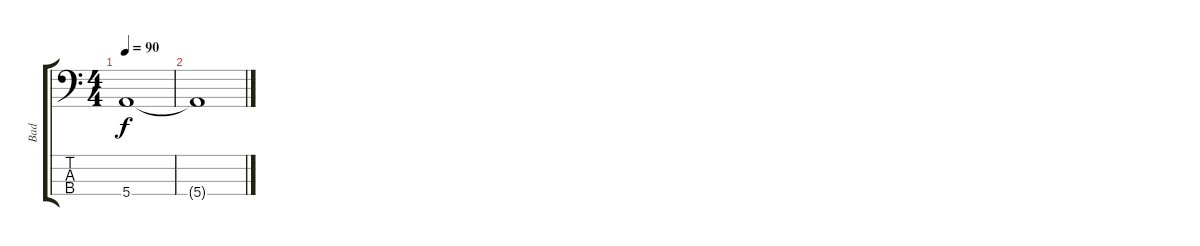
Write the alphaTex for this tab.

\track ("Bad" "Bad") {instrument electricbassfinger}
\staff {score tabs}
\tuning (G2 D2 A1 E1) {hide}
\ts (4 4)
\tempo 90
\clef f4
\ks c
5.4.1{dy f} |
5.4{t}.1
